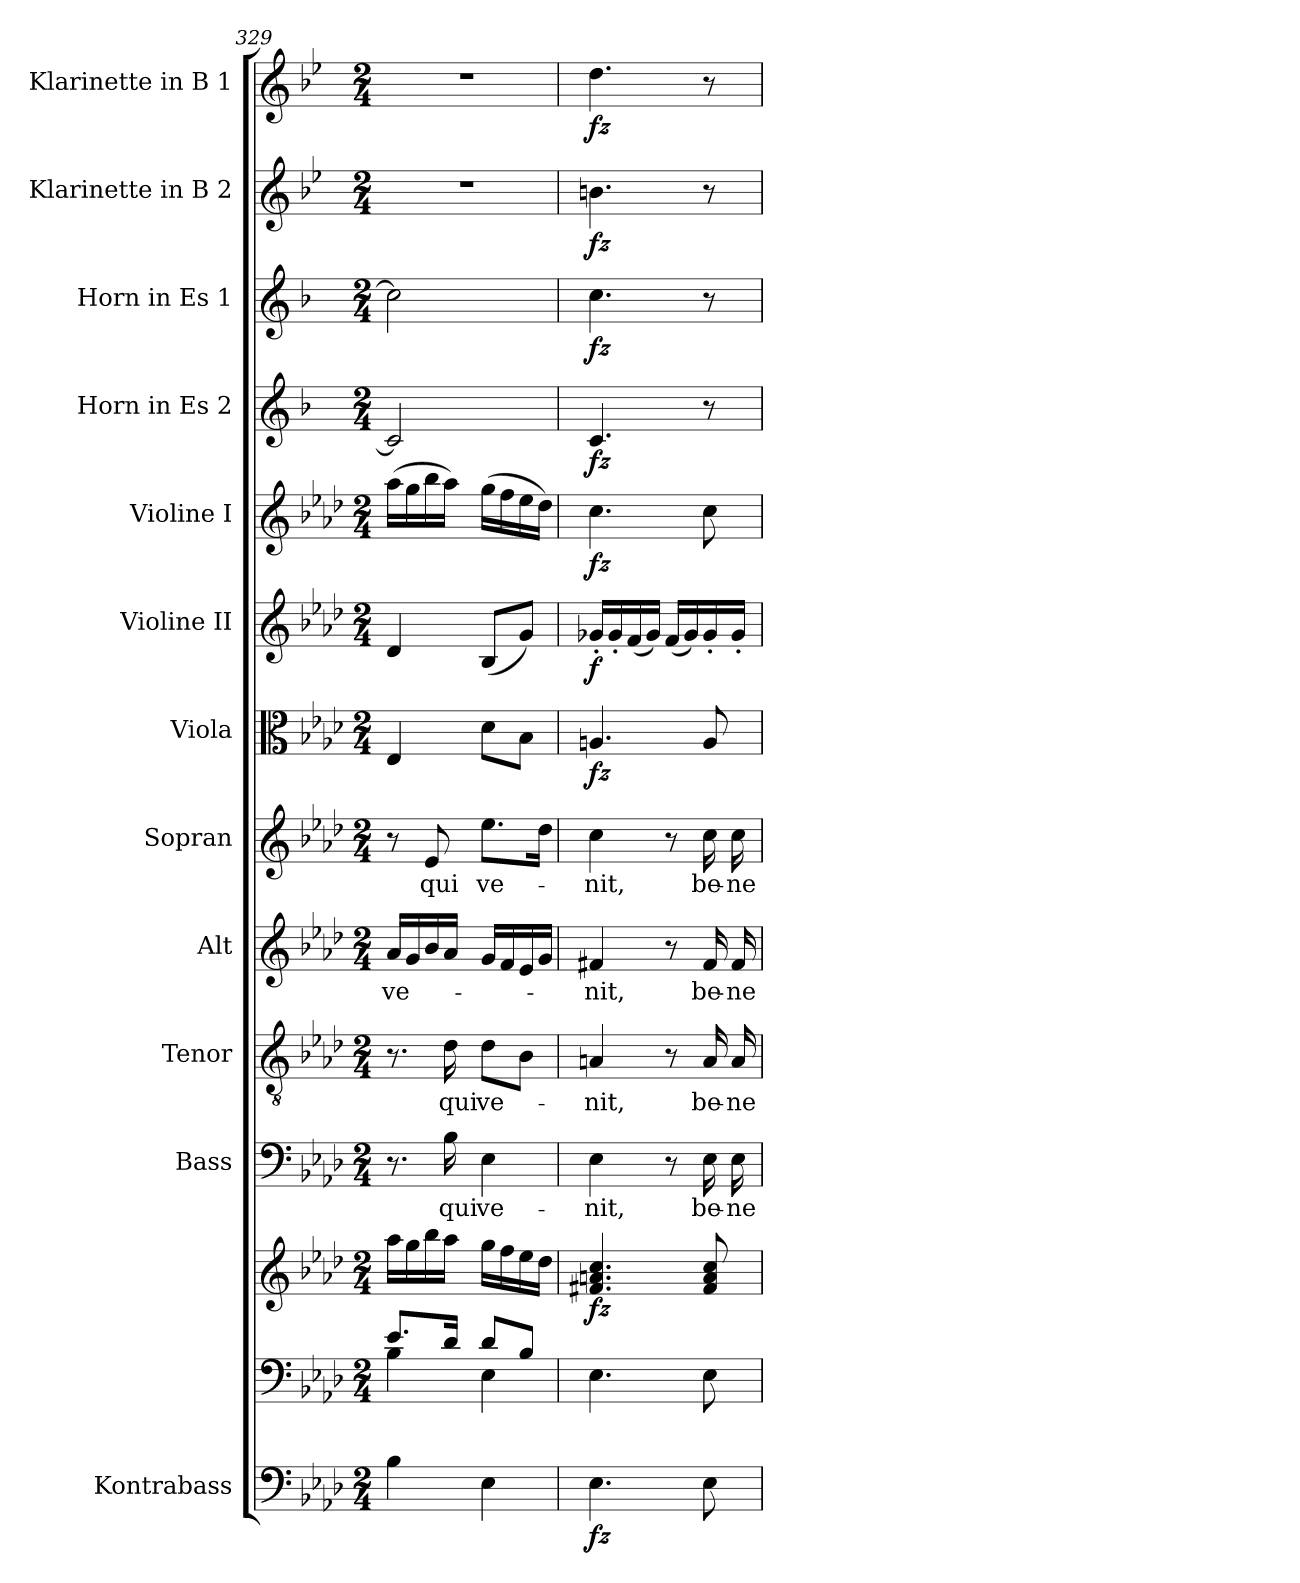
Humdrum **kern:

**kern	**dynam	**kern	**kern	**dynam	**kern	**text	**kern	**text	**kern	**text	**kern	**text	**kern	**dynam	**kern	**dynam	**kern	**dynam	**kern	**dynam	**kern	**dynam	**kern	**dynam	**kern	**dynam
*part13	*part13	*part12	*part12	*part12	*part11	*part11	*part10	*part10	*part9	*part9	*part8	*part8	*part7	*part7	*part6	*part6	*part5	*part5	*part4	*part4	*part3	*part3	*part2	*part2	*part1	*part1
*staff14	*staff14	*staff13	*staff12	*staff12/13	*staff11	*staff11	*staff10	*staff10	*staff9	*staff9	*staff8	*staff8	*staff7	*staff7	*staff6	*staff6	*staff5	*staff5	*staff4	*staff4	*staff3	*staff3	*staff2	*staff2	*staff1	*staff1
*I"Kontrabass	*	*	*	*	*I"Bass	*	*I"Tenor	*	*I"Alt	*	*I"Sopran	*	*I"Viola	*	*I"Violine II	*	*I"Violine I	*	*I"Horn in Es 2	*	*I"Horn in Es 1	*	*I"Klarinette in B 2	*	*I"Klarinette in B 1	*
*I'Kb.	*	*	*	*	*I'B	*	*I'T	*	*I'A	*	*I'S	*	*I'Vla.	*	*I'Vl. II	*	*I'Vl. I	*	*I'Hrn. 2	*	*I'Hrn. 1	*	*	*	*	*
*clefF4	*	*clefF4	*clefG2	*	*clefF4	*	*clefGv2	*	*clefG2	*	*clefG2	*	*clefC3	*	*clefG2	*	*clefG2	*	*clefG2	*	*clefG2	*	*clefG2	*	*clefG2	*
*ITrd7c12	*	*	*	*	*	*	*	*	*	*	*	*	*	*	*	*	*	*	*ITrd5c9	*	*ITrd5c9	*	*ITrd1c2	*	*ITrd1c2	*
*k[b-e-a-d-]	*	*k[b-e-a-d-]	*k[b-e-a-d-]	*	*k[b-e-a-d-]	*	*k[b-e-a-d-]	*	*k[b-e-a-d-]	*	*k[b-e-a-d-]	*	*k[b-e-a-d-]	*	*k[b-e-a-d-]	*	*k[b-e-a-d-]	*	*k[b-e-a-d-]	*	*k[b-e-a-d-]	*	*k[b-e-a-d-]	*	*k[b-e-a-d-]	*
*A-:	*	*A-:	*A-:	*	*A-:	*	*A-:	*	*A-:	*	*A-:	*	*A-:	*	*A-:	*	*A-:	*	*A-:	*	*A-:	*	*A-:	*	*A-:	*
*M2/4	*	*M2/4	*M2/4	*	*M2/4	*	*M2/4	*	*M2/4	*	*M2/4	*	*M2/4	*	*M2/4	*	*M2/4	*	*M2/4	*	*M2/4	*	*M2/4	*	*M2/4	*
=329	=329	=329	=329	=329	=329	=329	=329	=329	=329	=329	=329	=329	=329	=329	=329	=329	=329	=329	=329	=329	=329	=329	=329	=329	=329	=329
*	*	*^	*	*	*	*	*	*	*	*	*	*	*	*	*	*	*	*	*	*	*	*	*	*	*	*
!	!	!	!	!	!	!	!	!	!	!	!LO:LY:b	!	!	!	!	!	!	!	!	!	!	!	!	!	!	!	!
4BB-\	.	8.e-/L	4B-\	16aa-\LL	.	8.r	.	8.r	.	16a-/LL	ve-	8r	.	4E-/	.	4d-/	.	(>16aa-\LL	.	2E-/]	.	2e-\]	.	2r	.	2r	.
.	.	.	.	16gg\	.	.	.	.	.	16g/	.	.	.	.	.	.	.	16gg\	.	.	.	.	.	.	.	.	.
!	!	!	!	!	!	!	!	!	!	!	!	!	!LO:LY:b	!	!	!	!	!	!	!	!	!	!	!	!	!	!
.	.	.	.	16bb-\	.	.	.	.	.	16b-/	.	8e-/	qui	.	.	.	.	16bb-\	.	.	.	.	.	.	.	.	.
!	!	!	!	!	!	!	!LO:LY:b	!	!LO:LY:b	!	!	!	!	!	!	!	!	!	!	!	!	!	!	!	!	!	!
.	.	16d-/Jk	.	16aa-\JJ	.	16B-\	qui	16d-\	qui	16a-/JJ	.	.	.	.	.	.	.	16aa-\JJ)	.	.	.	.	.	.	.	.	.
!	!	!	!	!	!	!	!LO:LY:b	!	!LO:LY:b	!	!	!	!LO:LY:b	!	!	!	!	!	!	!	!	!	!	!	!	!	!
4EE-\	.	8d-/L	4E-\	16gg\LL	.	4E-\	ve-	8d-\L	ve-	16g/LL	.	8.ee-\L	ve-	8d-\L	.	(<8B-/L	.	(>16gg\LL	.	.	.	.	.	.	.	.	.
.	.	.	.	16ff\	.	.	.	.	.	16f/	.	.	.	.	.	.	.	16ff\	.	.	.	.	.	.	.	.	.
.	.	8B-/J	.	16ee-\	.	.	.	8B-\J	.	16e-/	.	.	.	8B-\J	.	8g/J)	.	16ee-\	.	.	.	.	.	.	.	.	.
.	.	.	.	16dd-\JJ	.	.	.	.	.	16g/JJ	.	16dd-\Jk	.	.	.	.	.	16dd-\JJ)	.	.	.	.	.	.	.	.	.
*	*	*v	*v	*	*	*	*	*	*	*	*	*	*	*	*	*	*	*	*	*	*	*	*	*	*	*	*
=330	=330	=330	=330	=330	=330	=330	=330	=330	=330	=330	=330	=330	=330	=330	=330	=330	=330	=330	=330	=330	=330	=330	=330	=330	=330	=330
!	!LO:DY:b	!	!	!LO:DY:b	!	!LO:LY:b	!	!LO:LY:b	!	!LO:LY:b	!	!LO:LY:b	!	!LO:DY:b	!	!LO:DY:b	!	!LO:DY:b	!	!LO:DY:b	!	!LO:DY:b	!	!LO:DY:b	!	!LO:DY:b
4.EE-\	fz	4.E-\	4.f#X/ 4.an/ 4.cc/	fz	4E-\	-nit,	4An/	-nit,	4f#X/	-nit,	4cc\	-nit,	4.An/	fz	16g-X'</LL	f	4.cc\	fz	4.E-/	fz	4.e-\	fz	4.an\	fz	4.cc\	fz
.	.	.	.	.	.	.	.	.	.	.	.	.	.	.	16g-'</	.	.	.	.	.	.	.	.	.	.	.
.	.	.	.	.	.	.	.	.	.	.	.	.	.	.	(<16f/	.	.	.	.	.	.	.	.	.	.	.
.	.	.	.	.	.	.	.	.	.	.	.	.	.	.	16g-/JJ)	.	.	.	.	.	.	.	.	.	.	.
.	.	.	.	.	8r	.	8r	.	8r	.	8r	.	.	.	(<16f/LL	.	.	.	.	.	.	.	.	.	.	.
.	.	.	.	.	.	.	.	.	.	.	.	.	.	.	16g-/)	.	.	.	.	.	.	.	.	.	.	.
!	!	!	!	!	!	!LO:LY:b	!	!LO:LY:b	!	!LO:LY:b	!	!LO:LY:b	!	!	!	!	!	!	!	!	!	!	!	!	!	!
8EE-\	.	8E-\	8f#/ 8a/ 8cc/	.	16E-\	be-	16A/	be-	16f#/	be-	16cc\	be-	8A/	.	16g-'</	.	8cc\	.	8r	.	8r	.	8r	.	8r	.
!	!	!	!	!	!	!LO:LY:b	!	!LO:LY:b	!	!LO:LY:b	!	!LO:LY:b	!	!	!	!	!	!	!	!	!	!	!	!	!	!
.	.	.	.	.	16E-\	-ne-	16A/	-ne-	16f#/	-ne-	16cc\	-ne-	.	.	16g-'</JJ	.	.	.	.	.	.	.	.	.	.	.
=	=	=	=	=	=	=	=	=	=	=	=	=	=	=	=	=	=	=	=	=	=	=	=	=	=	=
*-	*-	*-	*-	*-	*-	*-	*-	*-	*-	*-	*-	*-	*-	*-	*-	*-	*-	*-	*-	*-	*-	*-	*-	*-	*-	*-
